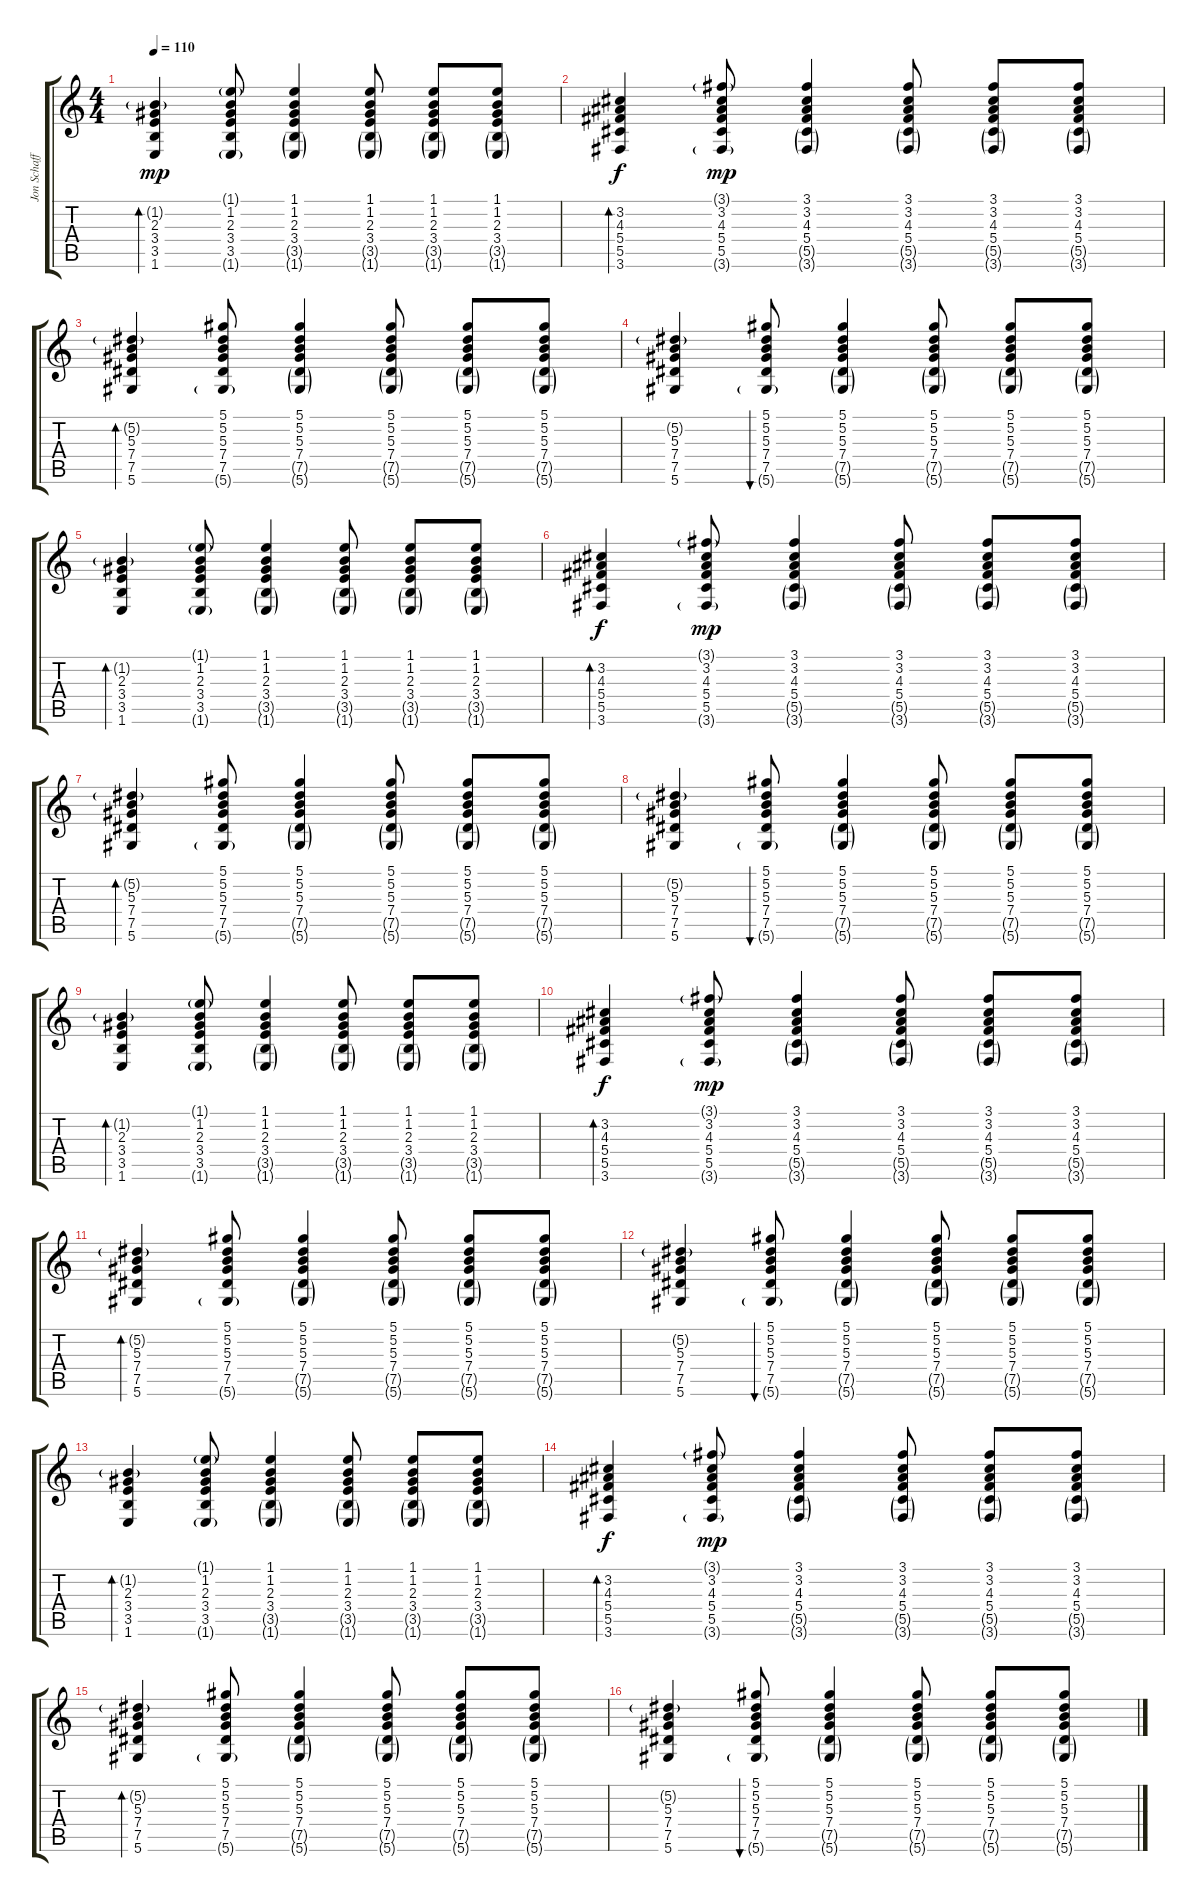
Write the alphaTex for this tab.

\track ("Jon Schaffer" "Jon Schaff") {instrument acousticguitarsteel}
\staff {score tabs}
\tuning (Eb4 Bb3 Gb3 Db3 Ab2 Eb2) {hide}
\ts (4 4)
\tempo 110
\clef g2
\ks c
(1.2{g} 2.3 3.4 3.5 1.6).4{bd 30 dy mp} (1.1{g} 1.2 2.3 3.4 3.5 1.6{g}).8 (1.1 1.2 2.3 3.4 3.5{g} 1.6{g}).4 (1.1 1.2 2.3 3.4 3.5{g} 1.6{g}).8 (1.1 1.2 2.3 3.4 3.5{g} 1.6{g}).8 (1.1 1.2 2.3 3.4 3.5{g} 1.6{g}).8 |
(3.2 4.3 5.4 5.5 3.6).4{bd 30 dy f} (3.1{g} 3.2 4.3 5.4 5.5 3.6{g}).8{dy mp} (3.1 3.2 4.3 5.4 5.5{g} 3.6{g}).4 (3.1 3.2 4.3 5.4 5.5{g} 3.6{g}).8 (3.1 3.2 4.3 5.4 5.5{g} 3.6{g}).8 (3.1 3.2 4.3 5.4 5.5{g} 3.6{g}).8 |
(5.2{g} 5.3 7.4 7.5 5.6).4{bd 30} (5.1 5.2 5.3 7.4 7.5 5.6{g}).8 (5.1 5.2 5.3 7.4 7.5{g} 5.6{g}).4 (5.1 5.2 5.3 7.4 7.5{g} 5.6{g}).8 (5.1 5.2 5.3 7.4 7.5{g} 5.6{g}).8 (5.1 5.2 5.3 7.4 7.5{g} 5.6{g}).8 |
(5.2{g} 5.3 7.4 7.5 5.6).4 (5.1 5.2 5.3 7.4 7.5 5.6{g}).8{bu 30} (5.1 5.2 5.3 7.4 7.5{g} 5.6{g}).4 (5.1 5.2 5.3 7.4 7.5{g} 5.6{g}).8 (5.1 5.2 5.3 7.4 7.5{g} 5.6{g}).8 (5.1 5.2 5.3 7.4 7.5{g} 5.6{g}).8 |
(1.2{g} 2.3 3.4 3.5 1.6).4{bd 30} (1.1{g} 1.2 2.3 3.4 3.5 1.6{g}).8 (1.1 1.2 2.3 3.4 3.5{g} 1.6{g}).4 (1.1 1.2 2.3 3.4 3.5{g} 1.6{g}).8 (1.1 1.2 2.3 3.4 3.5{g} 1.6{g}).8 (1.1 1.2 2.3 3.4 3.5{g} 1.6{g}).8 |
(3.2 4.3 5.4 5.5 3.6).4{bd 30 dy f} (3.1{g} 3.2 4.3 5.4 5.5 3.6{g}).8{dy mp} (3.1 3.2 4.3 5.4 5.5{g} 3.6{g}).4 (3.1 3.2 4.3 5.4 5.5{g} 3.6{g}).8 (3.1 3.2 4.3 5.4 5.5{g} 3.6{g}).8 (3.1 3.2 4.3 5.4 5.5{g} 3.6{g}).8 |
(5.2{g} 5.3 7.4 7.5 5.6).4{bd 30} (5.1 5.2 5.3 7.4 7.5 5.6{g}).8 (5.1 5.2 5.3 7.4 7.5{g} 5.6{g}).4 (5.1 5.2 5.3 7.4 7.5{g} 5.6{g}).8 (5.1 5.2 5.3 7.4 7.5{g} 5.6{g}).8 (5.1 5.2 5.3 7.4 7.5{g} 5.6{g}).8 |
(5.2{g} 5.3 7.4 7.5 5.6).4 (5.1 5.2 5.3 7.4 7.5 5.6{g}).8{bu 30} (5.1 5.2 5.3 7.4 7.5{g} 5.6{g}).4 (5.1 5.2 5.3 7.4 7.5{g} 5.6{g}).8 (5.1 5.2 5.3 7.4 7.5{g} 5.6{g}).8 (5.1 5.2 5.3 7.4 7.5{g} 5.6{g}).8 |
(1.2{g} 2.3 3.4 3.5 1.6).4{bd 30} (1.1{g} 1.2 2.3 3.4 3.5 1.6{g}).8 (1.1 1.2 2.3 3.4 3.5{g} 1.6{g}).4 (1.1 1.2 2.3 3.4 3.5{g} 1.6{g}).8 (1.1 1.2 2.3 3.4 3.5{g} 1.6{g}).8 (1.1 1.2 2.3 3.4 3.5{g} 1.6{g}).8 |
(3.2 4.3 5.4 5.5 3.6).4{bd 30 dy f} (3.1{g} 3.2 4.3 5.4 5.5 3.6{g}).8{dy mp} (3.1 3.2 4.3 5.4 5.5{g} 3.6{g}).4 (3.1 3.2 4.3 5.4 5.5{g} 3.6{g}).8 (3.1 3.2 4.3 5.4 5.5{g} 3.6{g}).8 (3.1 3.2 4.3 5.4 5.5{g} 3.6{g}).8 |
(5.2{g} 5.3 7.4 7.5 5.6).4{bd 30} (5.1 5.2 5.3 7.4 7.5 5.6{g}).8 (5.1 5.2 5.3 7.4 7.5{g} 5.6{g}).4 (5.1 5.2 5.3 7.4 7.5{g} 5.6{g}).8 (5.1 5.2 5.3 7.4 7.5{g} 5.6{g}).8 (5.1 5.2 5.3 7.4 7.5{g} 5.6{g}).8 |
(5.2{g} 5.3 7.4 7.5 5.6).4 (5.1 5.2 5.3 7.4 7.5 5.6{g}).8{bu 30} (5.1 5.2 5.3 7.4 7.5{g} 5.6{g}).4 (5.1 5.2 5.3 7.4 7.5{g} 5.6{g}).8 (5.1 5.2 5.3 7.4 7.5{g} 5.6{g}).8 (5.1 5.2 5.3 7.4 7.5{g} 5.6{g}).8 |
(1.2{g} 2.3 3.4 3.5 1.6).4{bd 30} (1.1{g} 1.2 2.3 3.4 3.5 1.6{g}).8 (1.1 1.2 2.3 3.4 3.5{g} 1.6{g}).4 (1.1 1.2 2.3 3.4 3.5{g} 1.6{g}).8 (1.1 1.2 2.3 3.4 3.5{g} 1.6{g}).8 (1.1 1.2 2.3 3.4 3.5{g} 1.6{g}).8 |
(3.2 4.3 5.4 5.5 3.6).4{bd 30 dy f} (3.1{g} 3.2 4.3 5.4 5.5 3.6{g}).8{dy mp} (3.1 3.2 4.3 5.4 5.5{g} 3.6{g}).4 (3.1 3.2 4.3 5.4 5.5{g} 3.6{g}).8 (3.1 3.2 4.3 5.4 5.5{g} 3.6{g}).8 (3.1 3.2 4.3 5.4 5.5{g} 3.6{g}).8 |
(5.2{g} 5.3 7.4 7.5 5.6).4{bd 30} (5.1 5.2 5.3 7.4 7.5 5.6{g}).8 (5.1 5.2 5.3 7.4 7.5{g} 5.6{g}).4 (5.1 5.2 5.3 7.4 7.5{g} 5.6{g}).8 (5.1 5.2 5.3 7.4 7.5{g} 5.6{g}).8 (5.1 5.2 5.3 7.4 7.5{g} 5.6{g}).8 |
(5.2{g} 5.3 7.4 7.5 5.6).4 (5.1 5.2 5.3 7.4 7.5 5.6{g}).8{bu 30} (5.1 5.2 5.3 7.4 7.5{g} 5.6{g}).4 (5.1 5.2 5.3 7.4 7.5{g} 5.6{g}).8 (5.1 5.2 5.3 7.4 7.5{g} 5.6{g}).8 (5.1 5.2 5.3 7.4 7.5{g} 5.6{g}).8
